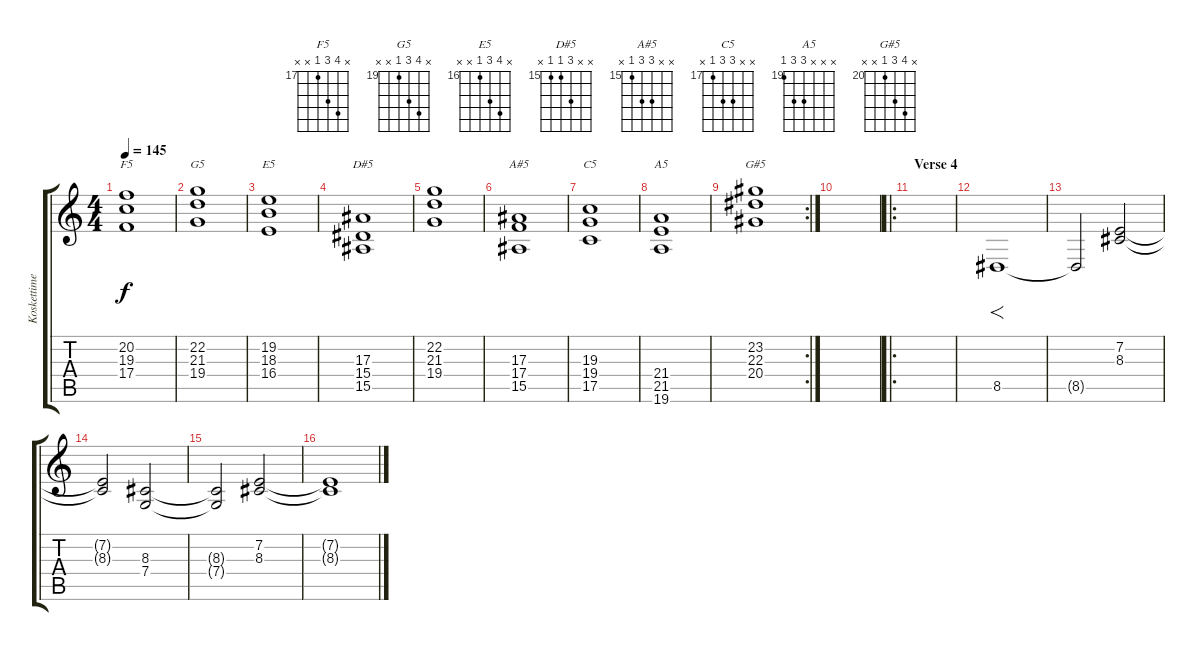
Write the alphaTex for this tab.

\track ("Koskettimet 2" "Koskettime") {instrument tremolostrings}
\staff {score tabs}
\tuning (D4 A3 F3 C3 G2 D2) {hide}
\chord ("F5" x 20 19 17 x x) {firstfret 17}
\chord ("G5" x 22 21 19 x x) {firstfret 19}
\chord ("E5" x 19 18 16 x x) {firstfret 16}
\chord ("D#5" x x 17 15 15 x) {firstfret 15}
\chord ("A#5" x x 17 17 15 x) {firstfret 15}
\chord ("C5" x x 19 19 17 x) {firstfret 17}
\chord ("A5" x x x 21 21 19) {firstfret 19}
\chord ("G#5" x 23 22 20 x x) {firstfret 20}
\ts (4 4)
\tempo 145
\clef g2
\ks c
(20.2 19.3 17.4).1{ch "F5" dy f} |
(22.2 21.3 19.4).1{ch "G5"} |
(19.2 18.3 16.4).1{ch "E5"} |
(17.3 15.4 15.5).1{ch "D#5"} |
(22.2 21.3 19.4).1 |
(17.3 17.4 15.5).1{ch "A#5"} |
(19.3 19.4 17.5).1{ch "C5"} |
(21.4 21.5 19.6).1{ch "A5"} |
\rc 2
(23.2 22.3 20.4).1{ch "G#5"} |
|
\ro
\section ("" "Verse 4")
|
8.5.1{f} |
8.5{t}.2 (7.2 8.3).2 |
(7.2{t} 8.3{t}).2 (8.3 7.4).2 |
(8.3{t} 7.4{t}).2 (7.2 8.3).2 |
(7.2{t} 8.3{t}).1
